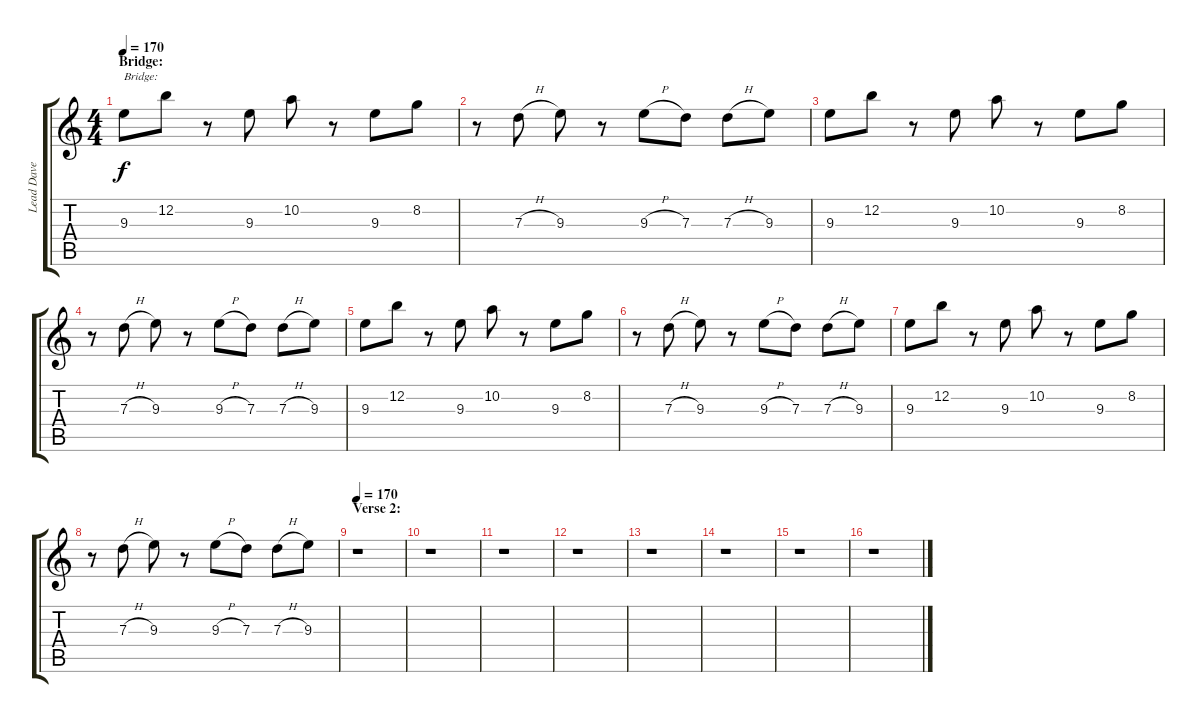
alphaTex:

\track ("Lead Dave Murray" "Lead Dave ") {instrument distortionguitar}
\staff {score tabs}
\tuning (E4 B3 G3 D3 A2 E2) {hide}
\ts (4 4)
\section ("" "Bridge:")
\tempo 170
\clef g2
\ks c
9.3.8{txt "Bridge:" dy f instrument electricguitarjazz} 12.2.8 r.8 9.3.8 10.2.8 r.8 9.3.8 8.2.8 |
r.8 7.3{h}.8 9.3.8 r.8 9.3{h}.8 7.3.8 7.3{h}.8 9.3.8 |
9.3.8 12.2.8 r.8 9.3.8 10.2.8 r.8 9.3.8 8.2.8 |
r.8 7.3{h}.8 9.3.8 r.8 9.3{h}.8 7.3.8 7.3{h}.8 9.3.8 |
9.3.8 12.2.8 r.8 9.3.8 10.2.8 r.8 9.3.8 8.2.8 |
r.8 7.3{h}.8 9.3.8 r.8 9.3{h}.8 7.3.8 7.3{h}.8 9.3.8 |
9.3.8 12.2.8 r.8 9.3.8 10.2.8 r.8 9.3.8 8.2.8 |
r.8 7.3{h}.8 9.3.8 r.8 9.3{h}.8 7.3.8 7.3{h}.8 9.3.8 |
\section ("" "Verse 2:")
\tempo 170
r.1 |
r.1 |
r.1 |
r.1 |
r.1 |
r.1 |
r.1 |
r.1
